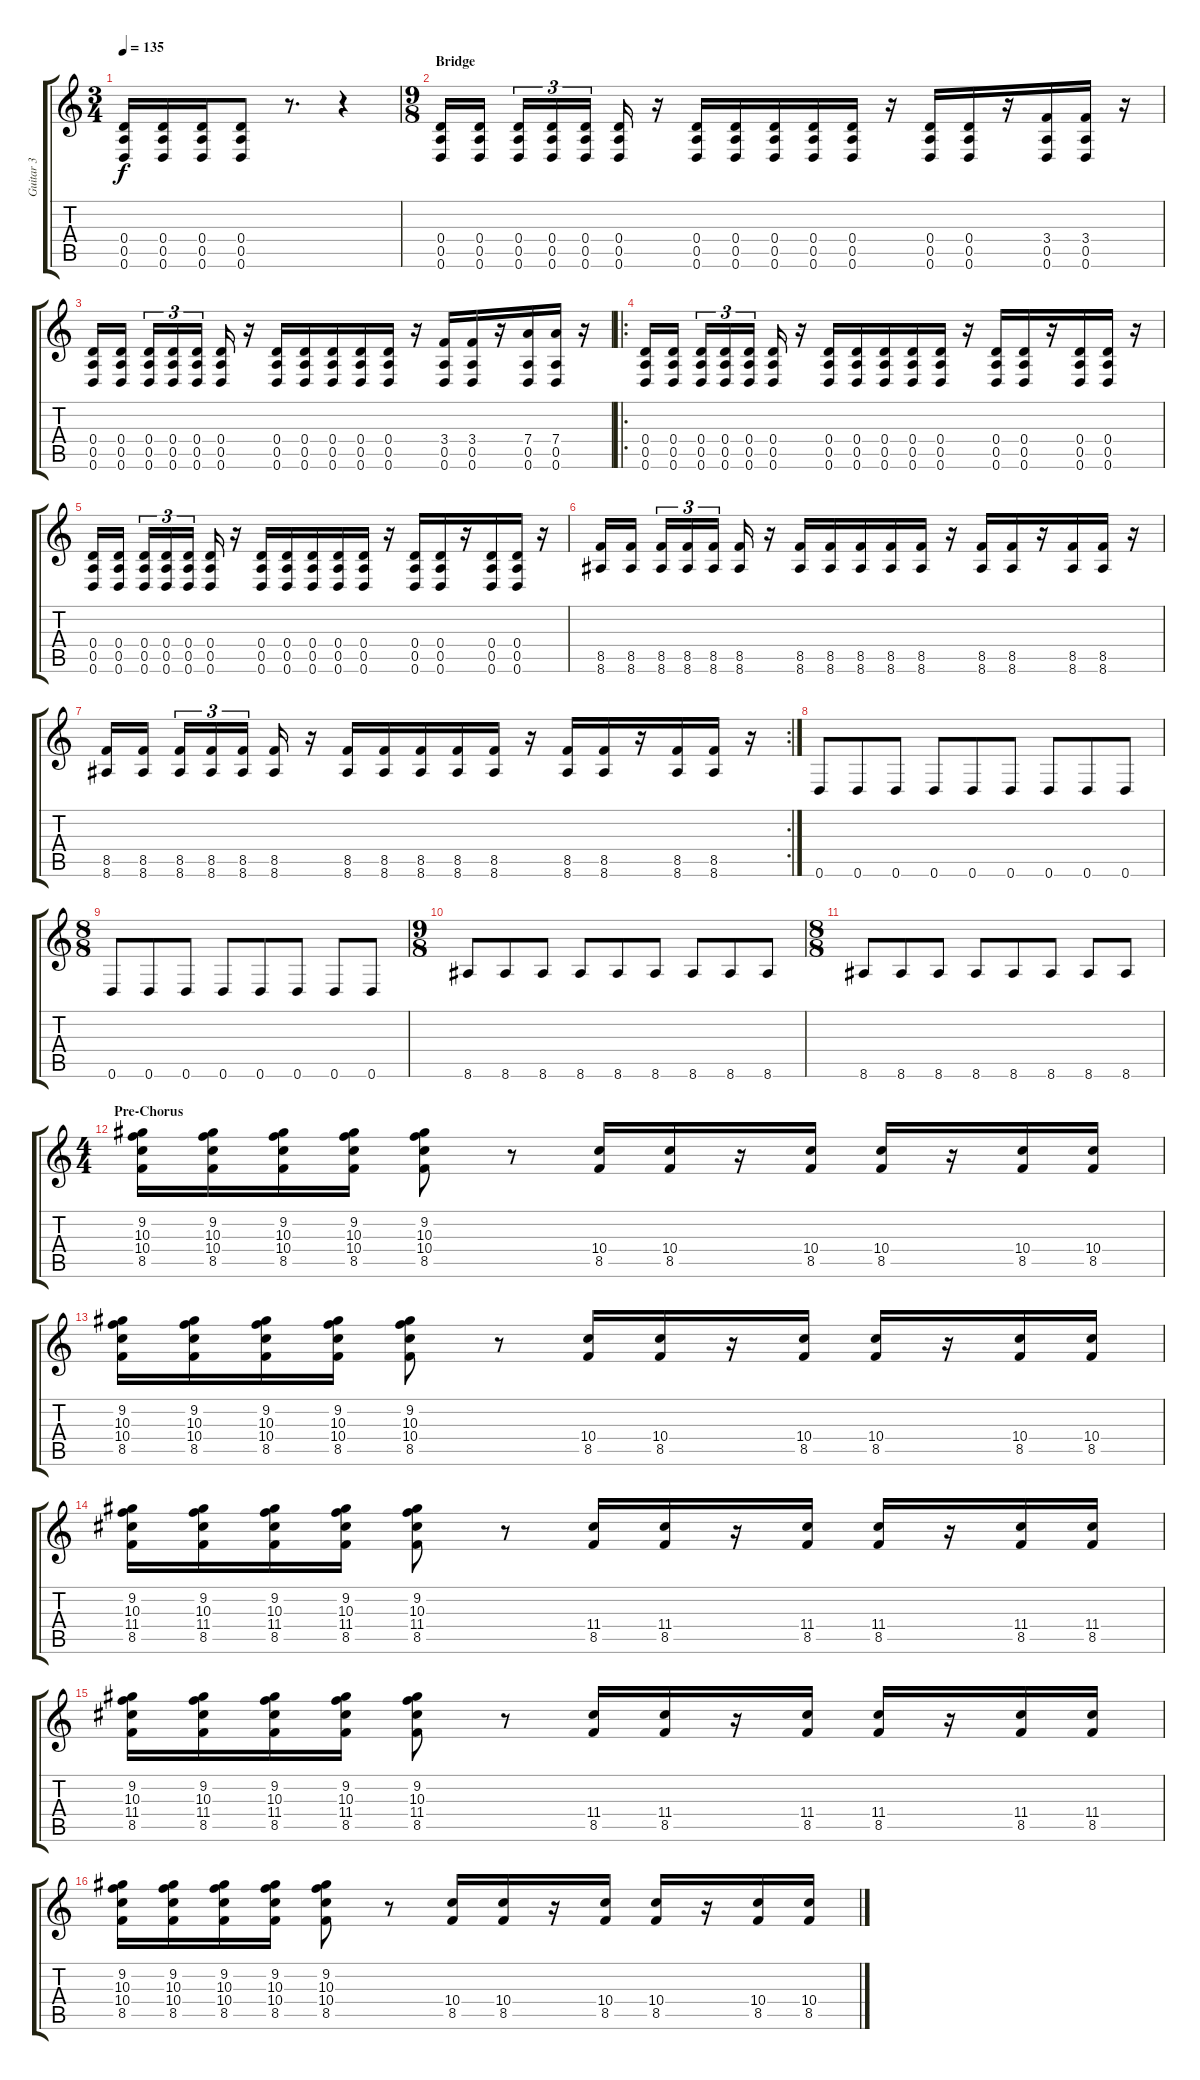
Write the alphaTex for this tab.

\track ("Guitar 3" "Guitar 3") {instrument distortionguitar}
\staff {score tabs}
\tuning (E4 B3 G3 D3 A2 D2) {hide}
\ts (3 4)
\tempo 135
\clef g2
\ks c
(0.4 0.5 0.6).16{dy f} (0.4 0.5 0.6).16 (0.4 0.5 0.6).16 (0.4 0.5 0.6).8 r.8{d} r.4 |
\ts (9 8)
\section ("" "Bridge")
(0.4 0.5 0.6).16 (0.4 0.5 0.6).16 (0.4 0.5 0.6).16{tu (3 2)} (0.4 0.5 0.6).16{tu (3 2)} (0.4 0.5 0.6).16{tu (3 2)} (0.4 0.5 0.6).16 r.16 (0.4 0.5 0.6).16 (0.4 0.5 0.6).16 (0.4 0.5 0.6).16 (0.4 0.5 0.6).16 (0.4 0.5 0.6).16 r.16 (0.4 0.5 0.6).16 (0.4 0.5 0.6).16 r.16 (3.4 0.5 0.6).16 (3.4 0.5 0.6).16 r.16 |
(0.4 0.5 0.6).16 (0.4 0.5 0.6).16 (0.4 0.5 0.6).16{tu (3 2)} (0.4 0.5 0.6).16{tu (3 2)} (0.4 0.5 0.6).16{tu (3 2)} (0.4 0.5 0.6).16 r.16 (0.4 0.5 0.6).16 (0.4 0.5 0.6).16 (0.4 0.5 0.6).16 (0.4 0.5 0.6).16 (0.4 0.5 0.6).16 r.16 (3.4 0.5 0.6).16 (3.4 0.5 0.6).16 r.16 (7.4 0.5 0.6).16 (7.4 0.5 0.6).16 r.16 |
\ro
(0.4 0.5 0.6).16 (0.4 0.5 0.6).16 (0.4 0.5 0.6).16{tu (3 2)} (0.4 0.5 0.6).16{tu (3 2)} (0.4 0.5 0.6).16{tu (3 2)} (0.4 0.5 0.6).16 r.16 (0.4 0.5 0.6).16 (0.4 0.5 0.6).16 (0.4 0.5 0.6).16 (0.4 0.5 0.6).16 (0.4 0.5 0.6).16 r.16 (0.4 0.5 0.6).16 (0.4 0.5 0.6).16 r.16 (0.4 0.5 0.6).16 (0.4 0.5 0.6).16 r.16 |
(0.4 0.5 0.6).16 (0.4 0.5 0.6).16 (0.4 0.5 0.6).16{tu (3 2)} (0.4 0.5 0.6).16{tu (3 2)} (0.4 0.5 0.6).16{tu (3 2)} (0.4 0.5 0.6).16 r.16 (0.4 0.5 0.6).16 (0.4 0.5 0.6).16 (0.4 0.5 0.6).16 (0.4 0.5 0.6).16 (0.4 0.5 0.6).16 r.16 (0.4 0.5 0.6).16 (0.4 0.5 0.6).16 r.16 (0.4 0.5 0.6).16 (0.4 0.5 0.6).16 r.16 |
(8.5 8.6).16 (8.5 8.6).16 (8.5 8.6).16{tu (3 2)} (8.5 8.6).16{tu (3 2)} (8.5 8.6).16{tu (3 2)} (8.5 8.6).16 r.16 (8.5 8.6).16 (8.5 8.6).16 (8.5 8.6).16 (8.5 8.6).16 (8.5 8.6).16 r.16 (8.5 8.6).16 (8.5 8.6).16 r.16 (8.5 8.6).16 (8.5 8.6).16 r.16 |
\rc 2
(8.5 8.6).16 (8.5 8.6).16 (8.5 8.6).16{tu (3 2)} (8.5 8.6).16{tu (3 2)} (8.5 8.6).16{tu (3 2)} (8.5 8.6).16 r.16 (8.5 8.6).16 (8.5 8.6).16 (8.5 8.6).16 (8.5 8.6).16 (8.5 8.6).16 r.16 (8.5 8.6).16 (8.5 8.6).16 r.16 (8.5 8.6).16 (8.5 8.6).16 r.16 |
0.6.8 0.6.8 0.6.8 0.6.8 0.6.8 0.6.8 0.6.8 0.6.8 0.6.8 |
\ts (8 8)
0.6.8 0.6.8 0.6.8 0.6.8 0.6.8 0.6.8 0.6.8 0.6.8 |
\ts (9 8)
8.6.8 8.6.8 8.6.8 8.6.8 8.6.8 8.6.8 8.6.8 8.6.8 8.6.8 |
\ts (8 8)
8.6.8 8.6.8 8.6.8 8.6.8 8.6.8 8.6.8 8.6.8 8.6.8 |
\ts (4 4)
\section ("" "Pre-Chorus")
(9.2 10.3 10.4 8.5).16 (9.2 10.3 10.4 8.5).16 (9.2 10.3 10.4 8.5).16 (9.2 10.3 10.4 8.5).16 (9.2 10.3 10.4 8.5).8 r.8 (10.4 8.5).16 (10.4 8.5).16 r.16 (10.4 8.5).16 (10.4 8.5).16 r.16 (10.4 8.5).16 (10.4 8.5).16 |
(9.2 10.3 10.4 8.5).16 (9.2 10.3 10.4 8.5).16 (9.2 10.3 10.4 8.5).16 (9.2 10.3 10.4 8.5).16 (9.2 10.3 10.4 8.5).8 r.8 (10.4 8.5).16 (10.4 8.5).16 r.16 (10.4 8.5).16 (10.4 8.5).16 r.16 (10.4 8.5).16 (10.4 8.5).16 |
(9.2 10.3 11.4 8.5).16 (9.2 10.3 11.4 8.5).16 (9.2 10.3 11.4 8.5).16 (9.2 10.3 11.4 8.5).16 (9.2 10.3 11.4 8.5).8 r.8 (11.4 8.5).16 (11.4 8.5).16 r.16 (11.4 8.5).16 (11.4 8.5).16 r.16 (11.4 8.5).16 (11.4 8.5).16 |
(9.2 10.3 11.4 8.5).16 (9.2 10.3 11.4 8.5).16 (9.2 10.3 11.4 8.5).16 (9.2 10.3 11.4 8.5).16 (9.2 10.3 11.4 8.5).8 r.8 (11.4 8.5).16 (11.4 8.5).16 r.16 (11.4 8.5).16 (11.4 8.5).16 r.16 (11.4 8.5).16 (11.4 8.5).16 |
(9.2 10.3 10.4 8.5).16 (9.2 10.3 10.4 8.5).16 (9.2 10.3 10.4 8.5).16 (9.2 10.3 10.4 8.5).16 (9.2 10.3 10.4 8.5).8 r.8 (10.4 8.5).16 (10.4 8.5).16 r.16 (10.4 8.5).16 (10.4 8.5).16 r.16 (10.4 8.5).16 (10.4 8.5).16
